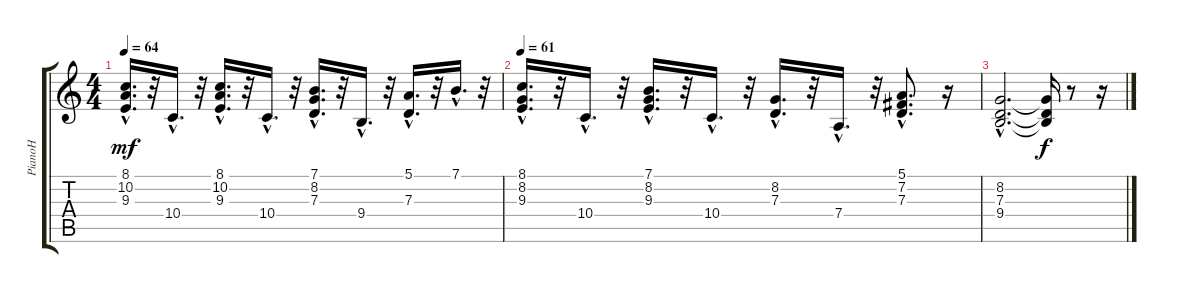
\track ("PianoH" "PianoH") {instrument acousticgrandpiano}
\staff {score tabs}
\tuning (E4 B3 G3 D3 A2 E2) {hide}
\ts (4 4)
\tempo 64
\clef g2
\ks c
(8.1{hac} 10.2{hac} 9.3{hac}).16{d dy mf} r.32 10.4{hac}.16{d} r.32 (8.1{hac} 10.2{hac} 9.3{hac}).16{d} r.32 10.4{hac}.16{d} r.32 (7.1{hac} 8.2{hac} 7.3{hac}).16{d} r.32 9.4{hac}.16{d} r.32 (5.1{hac} 7.3{hac}).16{d} r.32 7.1{hac}.16{d} r.32 |
\tempo 61
(8.1{hac} 8.2{hac} 9.3{hac}).16{d} r.32 10.4{hac}.16{d} r.32 (7.1{hac} 8.2{hac} 9.3{hac}).16{d} r.32 10.4{hac}.16{d} r.32 (8.2{hac} 7.3{hac}).16{d} r.32 7.4{hac}.16{d} r.32 (5.1{hac} 7.2{hac} 7.3{hac}).8{d} r.16 |
(8.2{hac} 7.3{hac} 9.4{hac}).2{d} (8.2{t} 7.3{t} 9.4{t}).16{dy f} r.8 r.16
